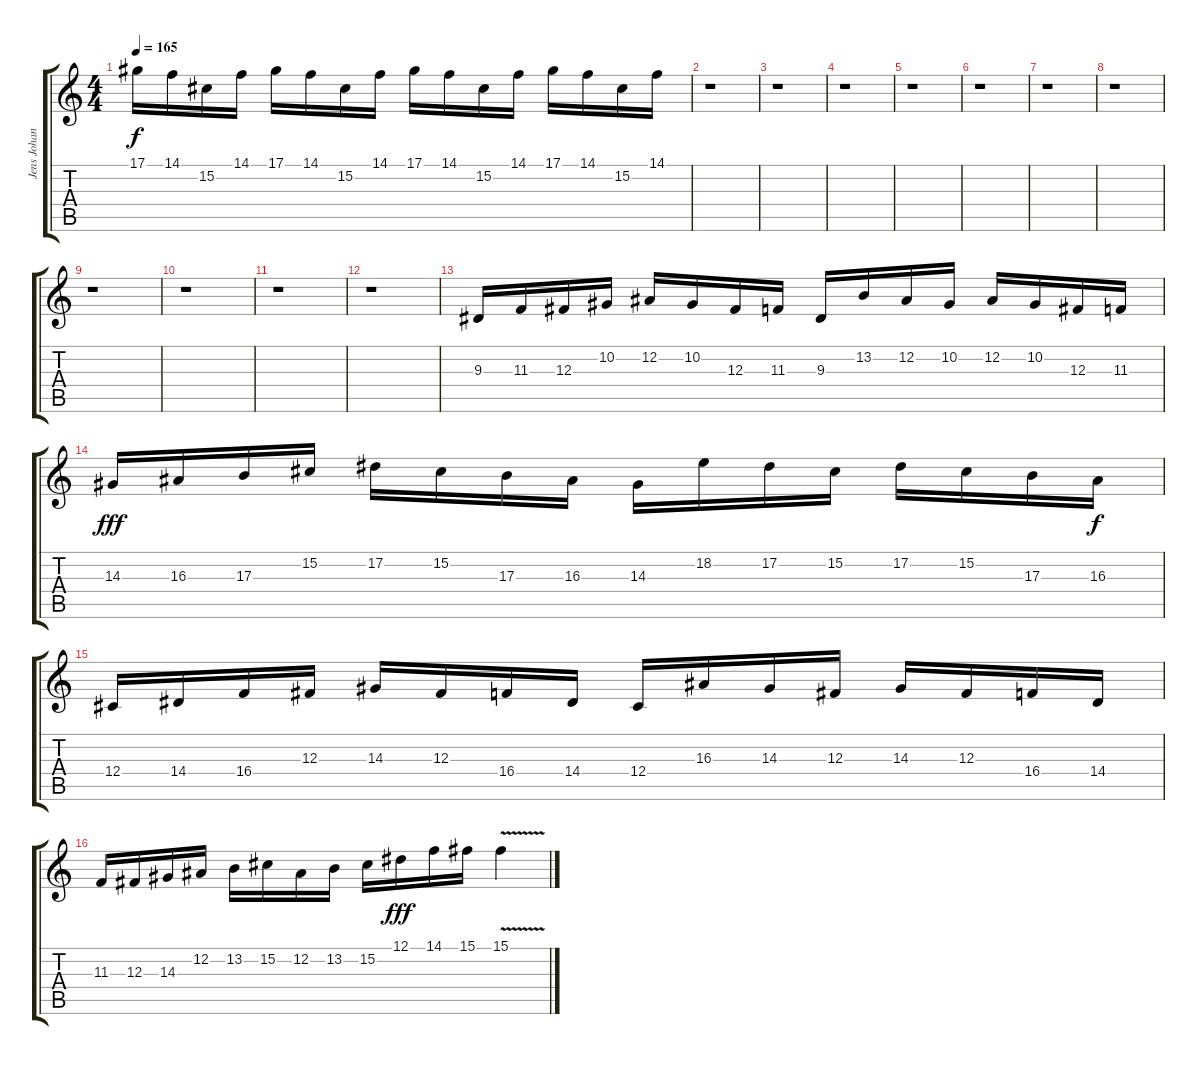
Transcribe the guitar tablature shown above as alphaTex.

\track ("Jens Johansson" "Jens Johan") {instrument lead2sawtooth}
\staff {score tabs}
\tuning (Eb4 Bb3 Gb3 Db3 Ab2 Eb2) {hide}
\ts (4 4)
\tempo 165
\clef g2
\ks c
17.1.16{dy f} 14.1.16 15.2.16 14.1.16 17.1.16 14.1.16 15.2.16 14.1.16 17.1.16 14.1.16 15.2.16 14.1.16 17.1.16 14.1.16 15.2.16 14.1.16 |
r.1 |
r.1 |
r.1 |
r.1 |
r.1 |
r.1 |
r.1 |
r.1 |
r.1 |
r.1 |
r.1 |
9.3.16 11.3.16 12.3.16 10.2.16 12.2.16 10.2.16 12.3.16 11.3.16 9.3.16 13.2.16 12.2.16 10.2.16 12.2.16 10.2.16 12.3.16 11.3.16 |
14.3.16{dy fff} 16.3.16 17.3.16 15.2.16 17.2.16 15.2.16 17.3.16 16.3.16 14.3.16 18.2.16 17.2.16 15.2.16 17.2.16 15.2.16 17.3.16 16.3.16{dy f} |
12.4.16 14.4.16 16.4.16 12.3.16 14.3.16 12.3.16 16.4.16 14.4.16 12.4.16 16.3.16 14.3.16 12.3.16 14.3.16 12.3.16 16.4.16 14.4.16 |
11.3.16 12.3.16 14.3.16 12.2.16 13.2.16 15.2.16 12.2.16 13.2.16 15.2.16 12.1.16{dy fff} 14.1.16 15.1.16 15.1{v}.4
